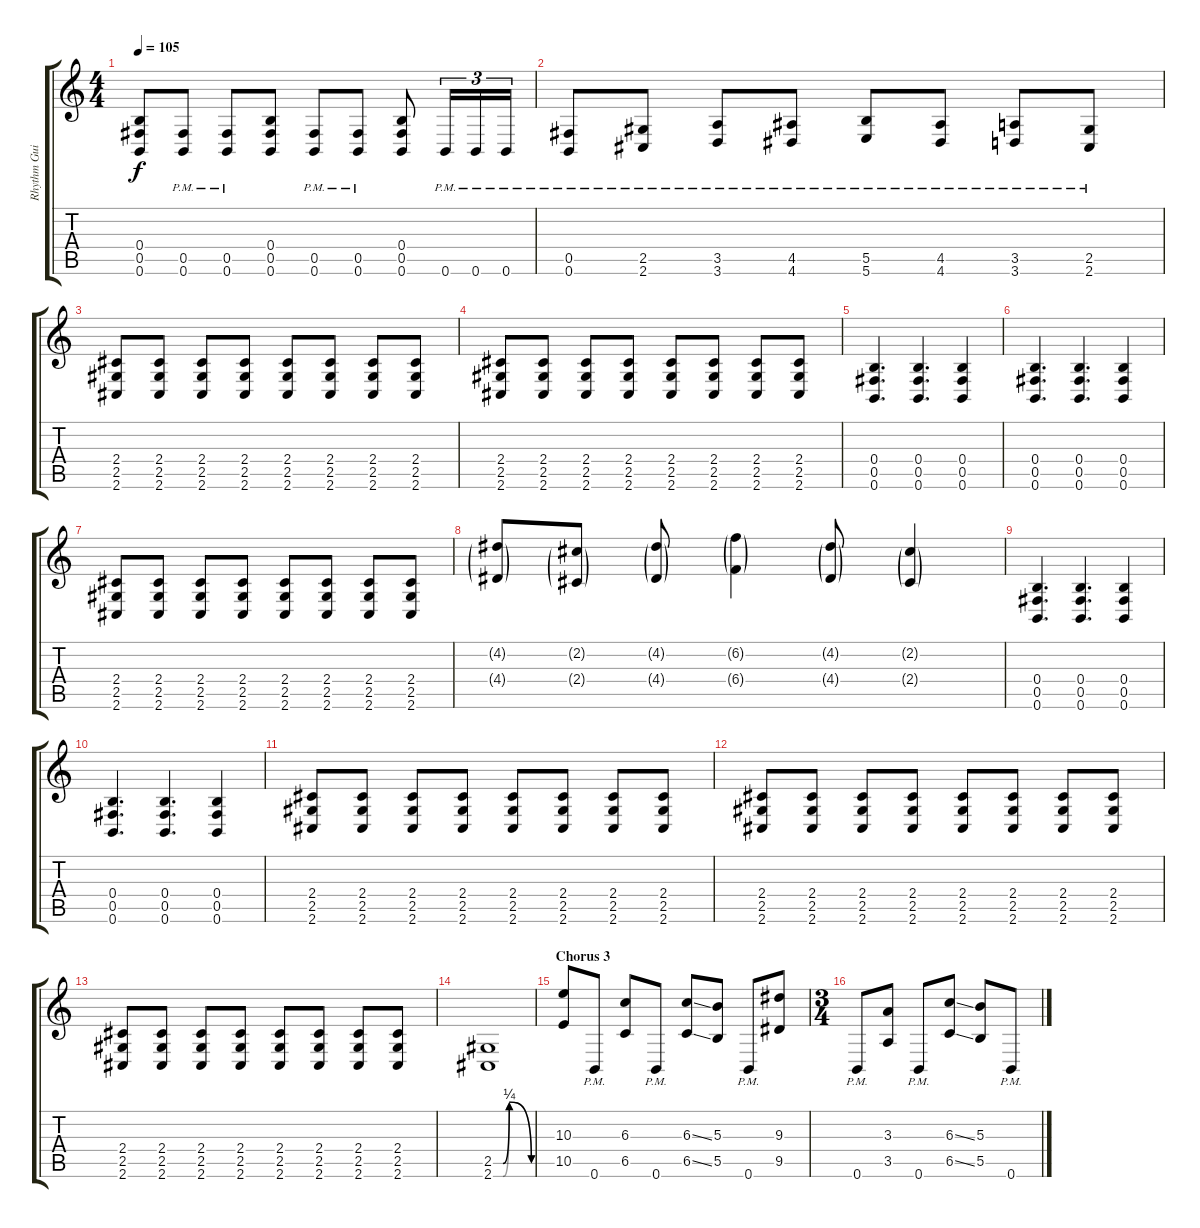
\track ("Rhythm Guitar 1" "Rhythm Gui") {instrument distortionguitar}
\staff {score tabs}
\tuning (Eb4 B3 Gb3 B2 Gb2 B1) {hide}
\ts (4 4)
\tempo 105
\clef g2
\ks c
(0.4 0.5 0.6).8{dy f} (0.5{pm} 0.6{pm}).8 (0.5{pm} 0.6{pm}).8 (0.4 0.5 0.6).8 (0.5{pm} 0.6{pm}).8 (0.5{pm} 0.6{pm}).8 (0.4 0.5 0.6).8 0.6{pm}.16{tu (3 2)} 0.6{pm}.16{tu (3 2)} 0.6{pm}.16{tu (3 2)} |
(0.5{pm} 0.6{pm}).8 (2.5{pm} 2.6{pm}).8 (3.5{pm} 3.6{pm}).8 (4.5{pm} 4.6{pm}).8 (5.5{pm} 5.6{pm}).8 (4.5{pm} 4.6{pm}).8 (3.5{pm} 3.6{pm}).8 (2.5{pm} 2.6{pm}).8 |
(2.4 2.5 2.6).8 (2.4 2.5 2.6).8 (2.4 2.5 2.6).8 (2.4 2.5 2.6).8 (2.4 2.5 2.6).8 (2.4 2.5 2.6).8 (2.4 2.5 2.6).8 (2.4 2.5 2.6).8 |
(2.4 2.5 2.6).8 (2.4 2.5 2.6).8 (2.4 2.5 2.6).8 (2.4 2.5 2.6).8 (2.4 2.5 2.6).8 (2.4 2.5 2.6).8 (2.4 2.5 2.6).8 (2.4 2.5 2.6).8 |
(0.4 0.5 0.6).4{d} (0.4 0.5 0.6).4{d} (0.4 0.5 0.6).4 |
(0.4 0.5 0.6).4{d} (0.4 0.5 0.6).4{d} (0.4 0.5 0.6).4 |
(2.4 2.5 2.6).8 (2.4 2.5 2.6).8 (2.4 2.5 2.6).8 (2.4 2.5 2.6).8 (2.4 2.5 2.6).8 (2.4 2.5 2.6).8 (2.4 2.5 2.6).8 (2.4 2.5 2.6).8 |
(4.2{g} 4.4{g}).8 (2.2{g} 2.4{g}).8 (4.2{g} 4.4{g}).8 (6.2{g} 6.4{g}).4 (4.2{g} 4.4{g}).8 (2.2{g} 2.4{g}).4 |
(0.4 0.5 0.6).4{d} (0.4 0.5 0.6).4{d} (0.4 0.5 0.6).4 |
(0.4 0.5 0.6).4{d} (0.4 0.5 0.6).4{d} (0.4 0.5 0.6).4 |
(2.4 2.5 2.6).8 (2.4 2.5 2.6).8 (2.4 2.5 2.6).8 (2.4 2.5 2.6).8 (2.4 2.5 2.6).8 (2.4 2.5 2.6).8 (2.4 2.5 2.6).8 (2.4 2.5 2.6).8 |
(2.4 2.5 2.6).8 (2.4 2.5 2.6).8 (2.4 2.5 2.6).8 (2.4 2.5 2.6).8 (2.4 2.5 2.6).8 (2.4 2.5 2.6).8 (2.4 2.5 2.6).8 (2.4 2.5 2.6).8 |
(2.4 2.5 2.6).8 (2.4 2.5 2.6).8 (2.4 2.5 2.6).8 (2.4 2.5 2.6).8 (2.4 2.5 2.6).8 (2.4 2.5 2.6).8 (2.4 2.5 2.6).8 (2.4 2.5 2.6).8 |
(2.5{be (custom 0 0 15 0 25 1 60 0)} 2.6{be (custom 0 0 15 0 25 1 60 0)}).1 |
\section ("" "Chorus 3")
(10.3 10.5).8 0.6{pm}.8 (6.3 6.5).8 0.6{pm}.8 (6.3{ss} 6.5{ss}).8 (5.3 5.5).8 0.6{pm}.8 (9.3 9.5).8 |
\ts (3 4)
0.6{pm}.8 (3.3 3.5).8 0.6{pm}.8 (6.3{ss} 6.5{ss}).8 (5.3 5.5).8 0.6{pm}.8
